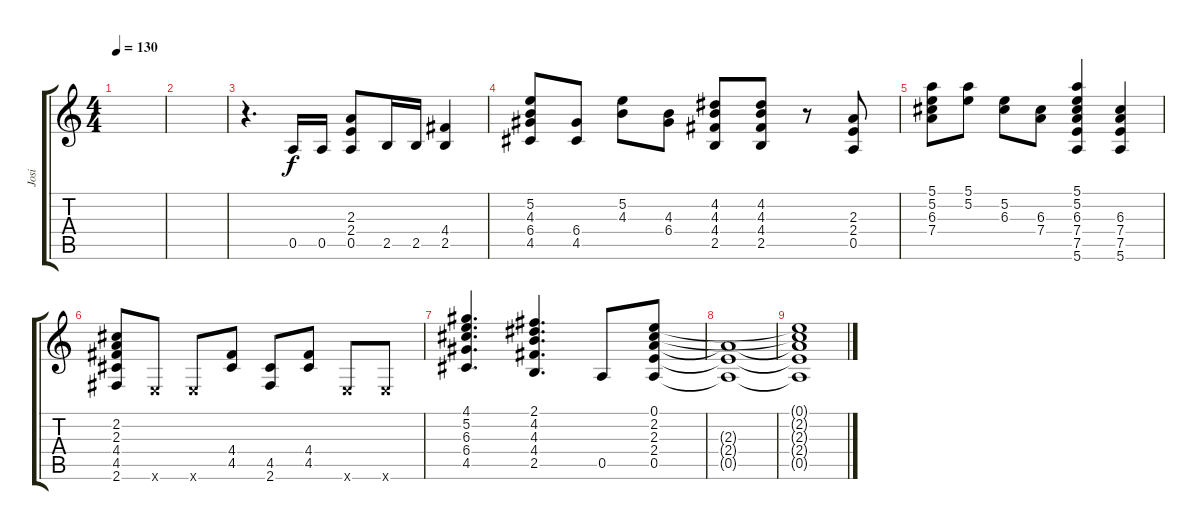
\track ("Josi" "Josi") {instrument acousticguitarsteel}
\staff {score tabs}
\tuning (E4 B3 G3 D3 A2 E2) {hide}
\ts (4 4)
\tempo 130
\clef g2
\ks c
|
|
r.4{d} 0.5.16 0.5.16 (2.3 2.4 0.5).8 2.5.16 2.5.16 (4.4 2.5).4 |
(5.2 4.3 6.4 4.5).8 (6.4 4.5).8 (5.2 4.3).8 (4.3 6.4).8 (4.2 4.3 4.4 2.5).8 (4.2 4.3 4.4 2.5).8 r.8 (2.3 2.4 0.5).8 |
(5.1 5.2 6.3 7.4).8 (5.1 5.2).8 (5.2 6.3).8 (6.3 7.4).8 (5.1 5.2 6.3 7.4 7.5 5.6).4 (6.3 7.4 7.5 5.6).4 |
(2.2 2.3 4.4 4.5 2.6).8 0.6{x}.8 0.6{x}.8 (4.4 4.5).8 (4.5 2.6).8 (4.4 4.5).8 0.6{x}.8 0.6{x}.8 |
(4.1 5.2 6.3 6.4 4.5).4{d} (2.1 4.2 4.3 4.4 2.5).4{d} 0.5.8 (0.1 2.2 2.3 2.4 0.5).8{volume 0} |
(2.3{t} 2.4{t} 0.5{t}).1 |
(0.1{t} 2.2{t} 2.3{t} 2.4{t} 0.5{t}).1
